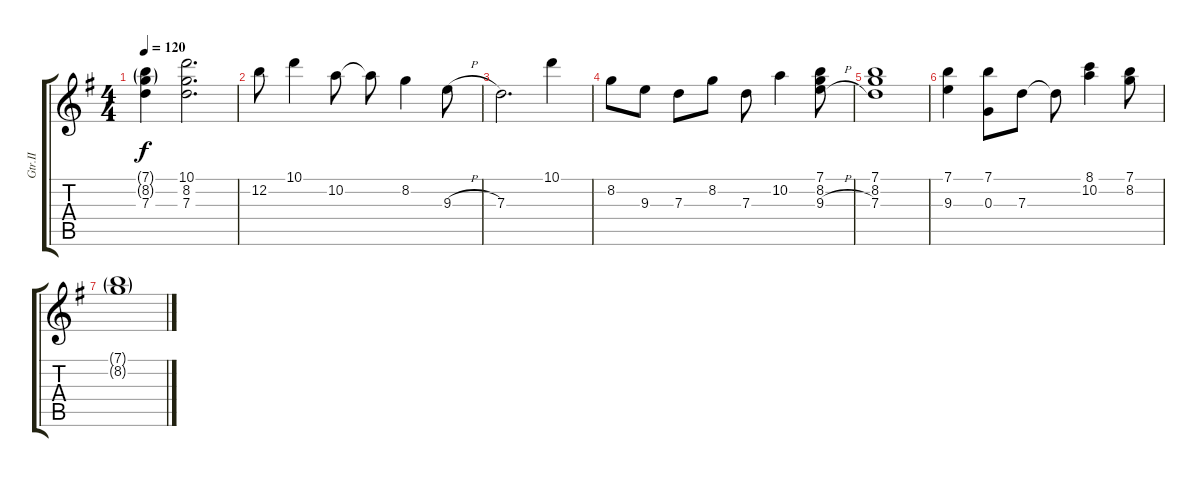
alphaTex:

\track ("Gtr.II" "Gtr.II") {instrument electricguitarjazz}
\staff {score tabs}
\tuning (E4 B3 G3 D3 A2 E2) {hide}
\ts (4 4)
\tempo 120
\clef g2
\ks eminor
(7.1{g} 8.2{g} 7.3).4{dy f} (10.1 8.2 7.3).2{d} |
12.2.8 10.1.4 10.2.8 10.2{t}.8 8.2.4 9.3{h}.8 |
7.3.2{d} 10.1.4 |
8.2.8 9.3.8 7.3.8 8.2.8 7.3.8 10.2.4 (7.1 8.2 9.3{h}).8 |
(7.1 8.2 7.3).1 |
(7.1 9.3).4 (7.1 0.3).8 7.3.8 7.3{t}.8 (8.1 10.2).4 (7.1 8.2).8 |
(7.1{g} 8.2{g}).1
